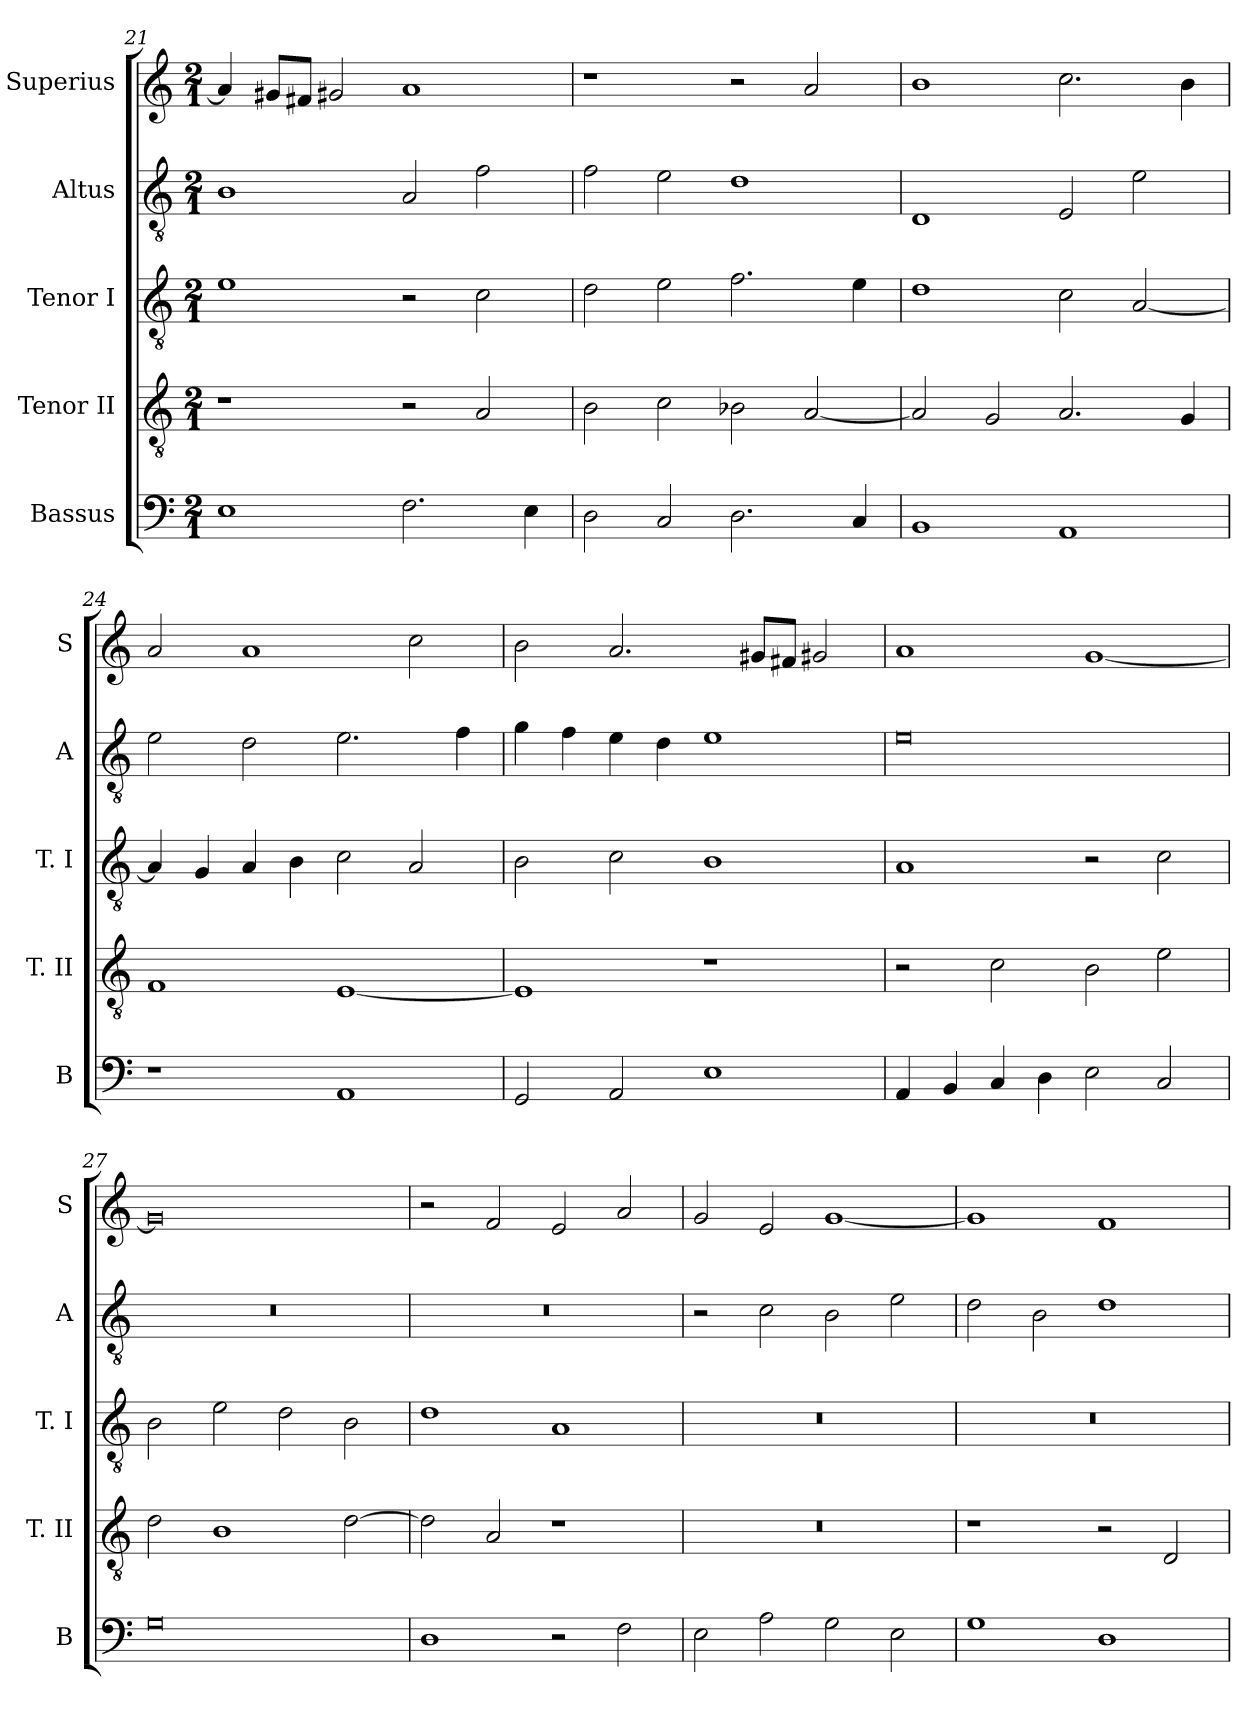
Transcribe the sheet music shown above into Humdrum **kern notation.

**kern	**kern	**kern	**kern	**kern
*part5	*part4	*part3	*part2	*part1
*staff5	*staff4	*staff3	*staff2	*staff1
*I"Bassus	*I"Tenor II	*I"Tenor I	*I"Altus	*I"Superius
*I'B	*I'T. II	*I'T. I	*I'A	*I'S
*clefF4	*clefGv2	*clefGv2	*clefGv2	*clefG2
*k[]	*k[]	*k[]	*k[]	*k[]
*C:	*C:	*C:	*C:	*C:
*M2/1	*M2/1	*M2/1	*M2/1	*M2/1
=21	=21	=21	=21	=21
1E	1r	1e	1B	4a]
.	.	.	.	8g#XL
.	.	.	.	8f#XJ
.	.	.	.	2g#X
2.F	2r	2r	2A	1a
.	2A	2c	2f	.
4E	.	.	.	.
=22	=22	=22	=22	=22
2D	2B	2d	2f	1r
2C	2c	2e	2e	.
2.D	2B-X	2.f	1d	2r
.	[2A	.	.	2a
4C	.	4e	.	.
=23	=23	=23	=23	=23
1BB	2A]	1d	1D	1b
.	2G	.	.	.
1AA	2.A	2c	2E	2.cc
.	.	[2A	2e	.
.	4G	.	.	4b
=24	=24	=24	=24	=24
1r	1F	4A]	2e	2a
.	.	4G	.	.
.	.	4A	2d	1a
.	.	4B	.	.
1AA	[1E	2c	2.e	.
.	.	2A	.	2cc
.	.	.	4f	.
=25	=25	=25	=25	=25
2GG	1E]	2B	4g	2b
.	.	.	4f	.
2AA	.	2c	4e	2.a
.	.	.	4d	.
1E	1r	1B	1e	.
.	.	.	.	8g#XL
.	.	.	.	8f#XJ
.	.	.	.	2g#X
=26	=26	=26	=26	=26
4AA	2r	1A	0e	1a
4BB	.	.	.	.
4C	2c	.	.	.
4D	.	.	.	.
2E	2B	2r	.	[1g
2C	2e	2c	.	.
=27	=27	=27	=27	=27
0G	2d	2B	0r	0g]
.	1B	2e	.	.
.	.	2d	.	.
.	[2d	2B	.	.
=28	=28	=28	=28	=28
1D	2d]	1d	0r	2r
.	2A	.	.	2f
2r	1r	1A	.	2e
2F	.	.	.	2a
=29	=29	=29	=29	=29
2E	0r	0r	2r	2g
2A	.	.	2c	2e
2G	.	.	2B	[1g
2E	.	.	2e	.
=30	=30	=30	=30	=30
1G	1r	0r	2d	1g]
.	.	.	2B	.
1D	2r	.	1d	1f
.	2D	.	.	.
=	=	=	=	=
*-	*-	*-	*-	*-
